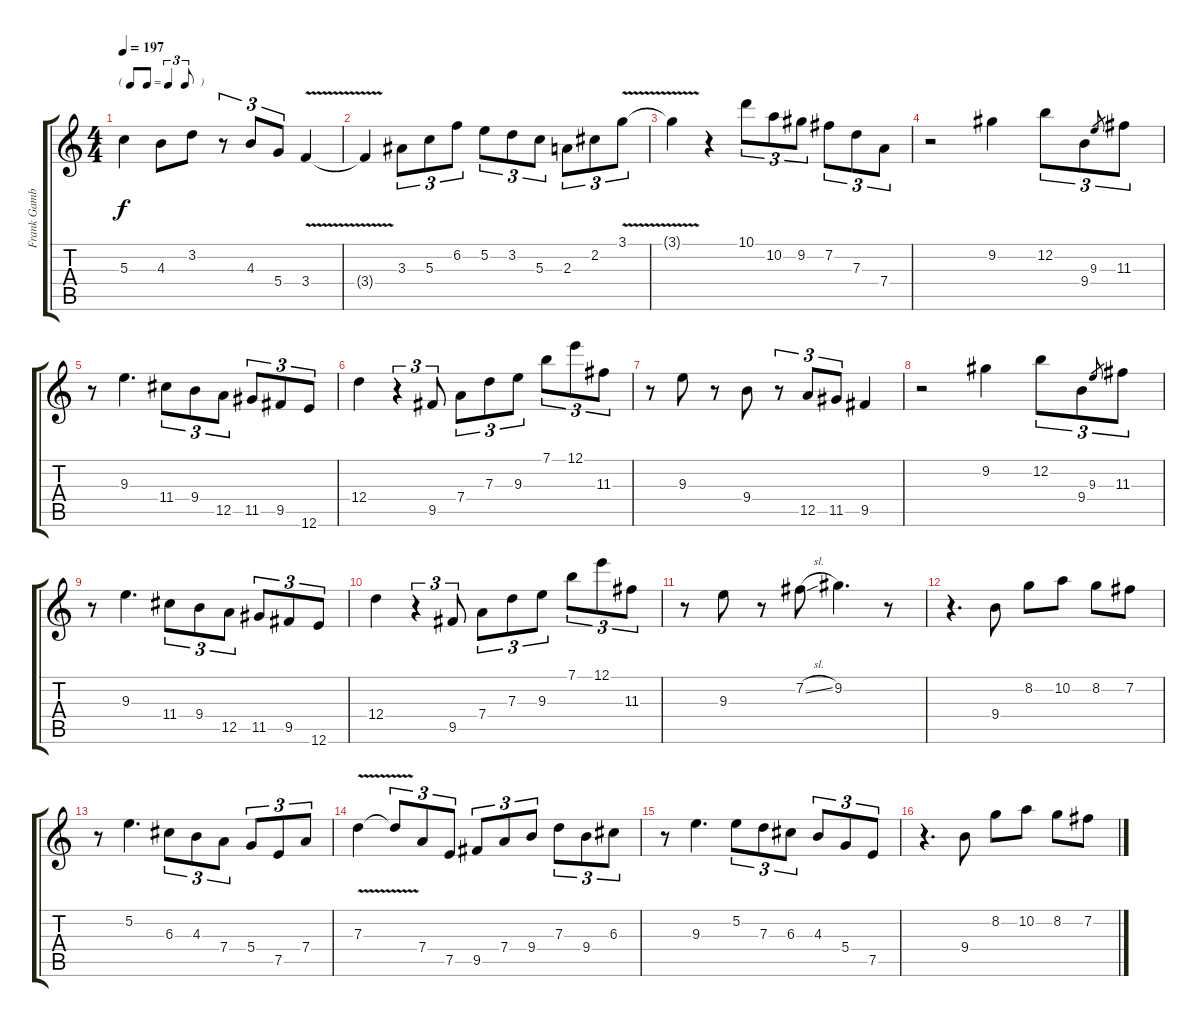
\track ("Frank Gambale Lead" "Frank Gamb") {instrument overdrivenguitar}
\staff {score tabs}
\tuning (E4 B3 G3 D3 A2 E2) {hide}
\ts (4 4)
\tf triplet8th
\tempo 197
\clef g2
\ks c
5.3.4{dy f} 4.3.8 3.2.8 r.8{tu (3 2)} 4.3.8{tu (3 2)} 5.4.8{tu (3 2)} 3.4{v}.4 |
3.4{t}.4 3.3.8{tu (3 2)} 5.3.8{tu (3 2)} 6.2.8{tu (3 2)} 5.2.8{tu (3 2)} 3.2.8{tu (3 2)} 5.3.8{tu (3 2)} 2.3.8{tu (3 2)} 2.2.8{tu (3 2)} 3.1{v}.8{tu (3 2)} |
3.1{t}.4 r.4 10.1.8{tu (3 2)} 10.2.8{tu (3 2)} 9.2.8{tu (3 2)} 7.2.8{tu (3 2)} 7.3.8{tu (3 2)} 7.4.8{tu (3 2)} |
r.2 9.2.4 12.2.8{tu (3 2)} 9.4.8{tu (3 2)} 9.3.8{gr} 11.3.8{tu (3 2)} |
r.8 9.3.4{d} 11.4.8{tu (3 2)} 9.4.8{tu (3 2)} 12.5.8{tu (3 2)} 11.5.8{tu (3 2)} 9.5.8{tu (3 2)} 12.6.8{tu (3 2)} |
12.4.4 r.4{tu (3 2)} 9.5.8{tu (3 2)} 7.4.8{tu (3 2)} 7.3.8{tu (3 2)} 9.3.8{tu (3 2)} 7.1.8{tu (3 2)} 12.1.8{tu (3 2)} 11.3.8{tu (3 2)} |
r.8 9.3.8 r.8 9.4.8 r.8{tu (3 2)} 12.5.8{tu (3 2)} 11.5.8{tu (3 2)} 9.5.4 |
r.2 9.2.4 12.2.8{tu (3 2)} 9.4.8{tu (3 2)} 9.3.8{gr} 11.3.8{tu (3 2)} |
r.8 9.3.4{d} 11.4.8{tu (3 2)} 9.4.8{tu (3 2)} 12.5.8{tu (3 2)} 11.5.8{tu (3 2)} 9.5.8{tu (3 2)} 12.6.8{tu (3 2)} |
12.4.4 r.4{tu (3 2)} 9.5.8{tu (3 2)} 7.4.8{tu (3 2)} 7.3.8{tu (3 2)} 9.3.8{tu (3 2)} 7.1.8{tu (3 2)} 12.1.8{tu (3 2)} 11.3.8{tu (3 2)} |
r.8 9.3.8 r.8 7.2{sl}.8 9.2.4{d} r.8 |
r.4{d} 9.4.8 8.2.8 10.2.8 8.2.8 7.2.8 |
r.8 5.2.4{d} 6.3.8{tu (3 2)} 4.3.8{tu (3 2)} 7.4.8{tu (3 2)} 5.4.8{tu (3 2)} 7.5.8{tu (3 2)} 7.4.8{tu (3 2)} |
7.3{v}.4 7.3{t}.8{tu (3 2)} 7.4.8{tu (3 2)} 7.5.8{tu (3 2)} 9.5.8{tu (3 2)} 7.4.8{tu (3 2)} 9.4.8{tu (3 2)} 7.3.8{tu (3 2)} 9.4.8{tu (3 2)} 6.3.8{tu (3 2)} |
r.8 9.3.4{d} 5.2.8{tu (3 2)} 7.3.8{tu (3 2)} 6.3.8{tu (3 2)} 4.3.8{tu (3 2)} 5.4.8{tu (3 2)} 7.5.8{tu (3 2)} |
r.4{d} 9.4.8 8.2.8 10.2.8 8.2.8 7.2.8
